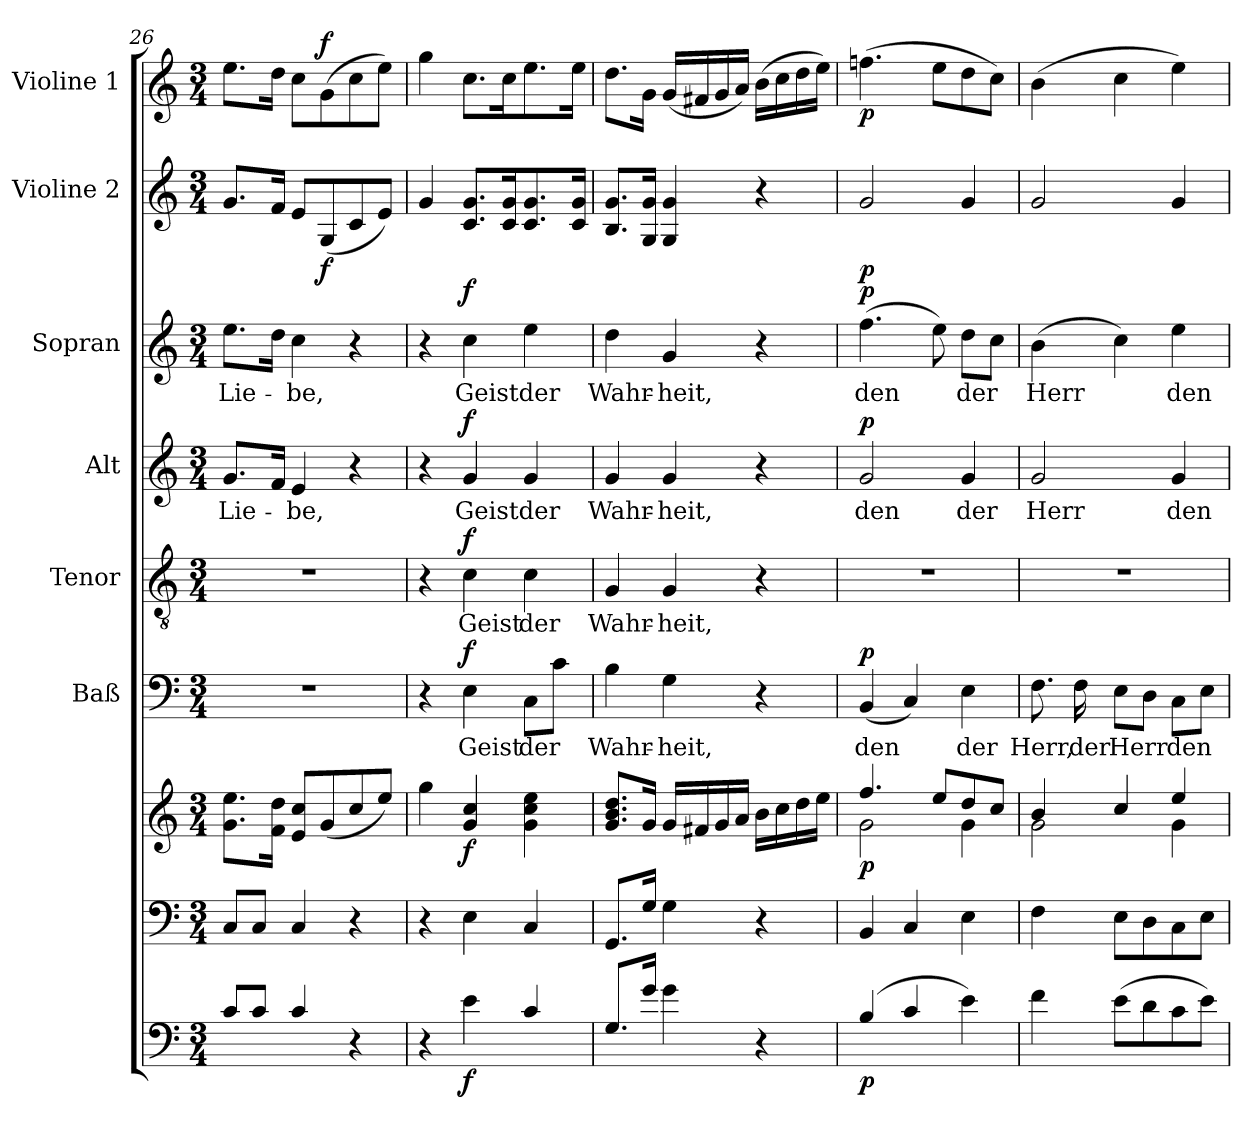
**kern	**dynam	**kern	**kern	**dynam	**kern	**text	**dynam	**kern	**text	**dynam	**kern	**text	**dynam	**kern	**text	**dynam	**kern	**dynam	**kern	**dynam
*part8	*part8	*part7	*part7	*part7	*part6	*part6	*part6	*part5	*part5	*part5	*part4	*part4	*part4	*part3	*part3	*part3	*part2	*part2	*part1	*part1
*staff9	*staff9	*staff8	*staff7	*staff7/8	*staff6	*staff6	*staff6	*staff5	*staff5	*staff5	*staff4	*staff4	*staff4	*staff3	*staff3	*staff3	*staff2	*staff2	*staff1	*staff1
*	*	*	*	*	*I"Baß	*	*	*I"Tenor	*	*	*I"Alt	*	*	*I"Sopran	*	*	*I"Violine 2	*	*I"Violine 1	*
*	*	*	*	*	*	*	*	*	*	*	*	*	*	*	*	*	*I'Vln	*	*I'Vln	*
!!LO:PB:g=z
*clefF4	*	*clefF4	*clefG2	*	*clefF4	*	*	*clefGv2	*	*	*clefG2	*	*	*clefG2	*	*	*clefG2	*	*clefG2	*
*ITrd7c12	*	*	*	*	*	*	*	*	*	*	*	*	*	*	*	*	*	*	*	*
*k[]	*	*k[]	*k[]	*	*k[]	*	*	*k[]	*	*	*k[]	*	*	*k[]	*	*	*k[]	*	*k[]	*
*C:	*	*C:	*C:	*	*C:	*	*	*C:	*	*	*C:	*	*	*C:	*	*	*C:	*	*C:	*
*M3/4	*	*M3/4	*M3/4	*	*M3/4	*	*	*M3/4	*	*	*M3/4	*	*	*M3/4	*	*	*M3/4	*	*M3/4	*
=26	=26	=26	=26	=26	=26	=26	=26	=26	=26	=26	=26	=26	=26	=26	=26	=26	=26	=26	=26	=26
!	!	!	!	!	!	!	!	!	!	!	!	!LO:LY:b	!	!	!LO:LY:b	!	!	!	!	!
8C/L	.	8C/L	8.g\ 8.ee\L	.	2.r	.	.	2.r	.	.	8.g/L	Lie-	.	8.ee\L	Lie-	.	8.g/L	.	8.ee\L	.
8C/J	.	8C/J	.	.	.	.	.	.	.	.	.	.	.	.	.	.	.	.	.	.
.	.	.	16f\ 16dd\Jk	.	.	.	.	.	.	.	16f/Jk	.	.	16dd\Jk	.	.	16f/Jk	.	16dd\Jk	.
!	!	!	!	!	!	!	!	!	!	!	!	!LO:LY:b	!	!	!LO:LY:b	!	!	!	!	!
4C/	.	4C/	8e/ 8cc/L	.	.	.	.	.	.	.	4e/	-be,	.	4cc\	-be,	.	8e/L	.	8cc\L	.
!	!	!	!	!	!	!	!	!	!	!	!	!	!	!	!	!	!	!LO:DY:b	!	!LO:DY:a
.	.	.	(<8g/	.	.	.	.	.	.	.	.	.	.	.	.	.	(<8G/	f	(>8g\	f
4r	.	4r	8cc/	.	.	.	.	.	.	.	4r	.	.	4r	.	.	8c/	.	8cc\	.
.	.	.	8ee/J)	.	.	.	.	.	.	.	.	.	.	.	.	.	8e/J)	.	8ee\J)	.
=27	=27	=27	=27	=27	=27	=27	=27	=27	=27	=27	=27	=27	=27	=27	=27	=27	=27	=27	=27	=27
4r	.	4r	4gg\	.	4r	.	.	4r	.	.	4r	.	.	4r	.	.	4g/	.	4gg\	.
!	!LO:DY:b	!	!	!LO:DY:b	!	!LO:LY:b	!LO:DY:a	!	!LO:LY:b	!LO:DY:a	!	!LO:LY:b	!LO:DY:a	!	!LO:LY:b	!LO:DY:a	!	!	!	!
4E\	f	4E\	4g/ 4cc/	f	4E\	Geist	f	4c\	Geist	f	4g/	Geist	f	4cc\	Geist	f	8.c/ 8.g/L	.	8.cc\L	.
.	.	.	.	.	.	.	.	.	.	.	.	.	.	.	.	.	16c/ 16g/k	.	16cc\k	.
!	!	!	!	!	!	!LO:LY:b	!	!	!LO:LY:b	!	!	!LO:LY:b	!	!	!LO:LY:b	!	!	!	!	!
4C/	.	4C/	4g\ 4cc\ 4ee\	.	8C\L	der	.	4c\	der	.	4g/	der	.	4ee\	der	.	8.c/ 8.g/	.	8.ee\	.
.	.	.	.	.	8c\J	.	.	.	.	.	.	.	.	.	.	.	.	.	.	.
.	.	.	.	.	.	.	.	.	.	.	.	.	.	.	.	.	16c/ 16g/Jk	.	16ee\Jk	.
=28	=28	=28	=28	=28	=28	=28	=28	=28	=28	=28	=28	=28	=28	=28	=28	=28	=28	=28	=28	=28
!	!	!	!	!	!	!LO:LY:b	!	!	!LO:LY:b	!	!	!LO:LY:b	!	!	!LO:LY:b	!	!	!	!	!
8.GG/L	.	8.GG/L	8.g/ 8.b/ 8.dd/L	.	4B\	Wahr-	.	4G/	Wahr-	.	4g/	Wahr-	.	4dd\	Wahr-	.	8.B/ 8.g/L	.	8.dd\L	.
16G/Jk	.	16G/Jk	16g/Jk	.	.	.	.	.	.	.	.	.	.	.	.	.	16G/ 16g/Jk	.	16g\Jk	.
!	!	!	!	!	!	!LO:LY:b	!	!	!LO:LY:b	!	!	!LO:LY:b	!	!	!LO:LY:b	!	!	!	!	!
4G\	.	4G\	16g/LL	.	4G\	-heit,	.	4G/	-heit,	.	4g/	-heit,	.	4g/	-heit,	.	4G/ 4g/	.	(<16g/LL	.
.	.	.	16f#X/	.	.	.	.	.	.	.	.	.	.	.	.	.	.	.	16f#X/	.
.	.	.	16g/	.	.	.	.	.	.	.	.	.	.	.	.	.	.	.	16g/	.
.	.	.	16a/JJ	.	.	.	.	.	.	.	.	.	.	.	.	.	.	.	16a/JJ)	.
4r	.	4r	16b\LL	.	4r	.	.	4r	.	.	4r	.	.	4r	.	.	4r	.	(>16b\LL	.
.	.	.	16cc\	.	.	.	.	.	.	.	.	.	.	.	.	.	.	.	16cc\	.
.	.	.	16dd\	.	.	.	.	.	.	.	.	.	.	.	.	.	.	.	16dd\	.
.	.	.	16ee\JJ	.	.	.	.	.	.	.	.	.	.	.	.	.	.	.	16ee\JJ)	.
=29	=29	=29	=29	=29	=29	=29	=29	=29	=29	=29	=29	=29	=29	=29	=29	=29	=29	=29	=29	=29
*	*	*	*^	*	*	*	*	*	*	*	*	*	*	*	*	*	*	*	*	*
!	!LO:DY:b	!	!	!	!LO:DY:b	!	!LO:LY:b	!LO:DY:a	!	!	!	!	!LO:LY:b	!LO:DY:a	!	!LO:LY:b	!LO:DY:a	!	!LO:DY:b	!	!LO:DY:b
(<4BB/	p	4BB/	4.ff/	2g\	p	(<4BB/	den	p	2.r	.	.	2g/	den	p	(>4.ff\	den	p	2g/	p	(>4.ffn\	p
4C/	.	4C/	.	.	.	4C/)	.	.	.	.	.	.	.	.	.	.	.	.	.	.	.
.	.	.	8ee/L	.	.	.	.	.	.	.	.	.	.	.	8ee\)	.	.	.	.	8ee\L	.
!	!	!	!	!	!	!	!LO:LY:b	!	!	!	!	!	!LO:LY:b	!	!	!LO:LY:b	!	!	!	!	!
4E\)	.	4E\	8dd/	4g\	.	4E\	der	.	.	.	.	4g/	der	.	8dd\L	der	.	4g/	.	8dd\	.
.	.	.	8cc/J	.	.	.	.	.	.	.	.	.	.	.	8cc\J	.	.	.	.	8cc\J)	.
=30	=30	=30	=30	=30	=30	=30	=30	=30	=30	=30	=30	=30	=30	=30	=30	=30	=30	=30	=30	=30	=30
!	!	!	!	!	!	!	!LO:LY:b	!	!	!	!	!	!LO:LY:b	!	!	!LO:LY:b	!	!	!	!	!
4F\	.	4F\	4b/	2g\	.	8.F\	Herr,	.	2.r	.	.	2g/	Herr	.	(>4b\	Herr	.	2g/	.	(>4b\	.
!	!	!	!	!	!	!	!LO:LY:b	!	!	!	!	!	!	!	!	!	!	!	!	!	!
.	.	.	.	.	.	16F\	der	.	.	.	.	.	.	.	.	.	.	.	.	.	.
!	!	!	!	!	!	!	!LO:LY:b	!	!	!	!	!	!	!	!	!	!	!	!	!	!
(>8E\L	.	8E\L	4cc/	.	.	8E\L	Herr	.	.	.	.	.	.	.	4cc\)	.	.	.	.	4cc\	.
8D\	.	8D\	.	.	.	8D\J	.	.	.	.	.	.	.	.	.	.	.	.	.	.	.
!	!	!	!	!	!	!	!LO:LY:b	!	!	!	!	!	!LO:LY:b	!	!	!LO:LY:b	!	!	!	!	!
8C\	.	8C\	4ee/	4g\	.	8C\L	den	.	.	.	.	4g/	den	.	4ee\	den	.	4g/	.	4ee\)	.
8E\J)	.	8E\J	.	.	.	8E\J	.	.	.	.	.	.	.	.	.	.	.	.	.	.	.
*	*	*	*v	*v	*	*	*	*	*	*	*	*	*	*	*	*	*	*	*	*	*
=	=	=	=	=	=	=	=	=	=	=	=	=	=	=	=	=	=	=	=	=
*-	*-	*-	*-	*-	*-	*-	*-	*-	*-	*-	*-	*-	*-	*-	*-	*-	*-	*-	*-	*-
